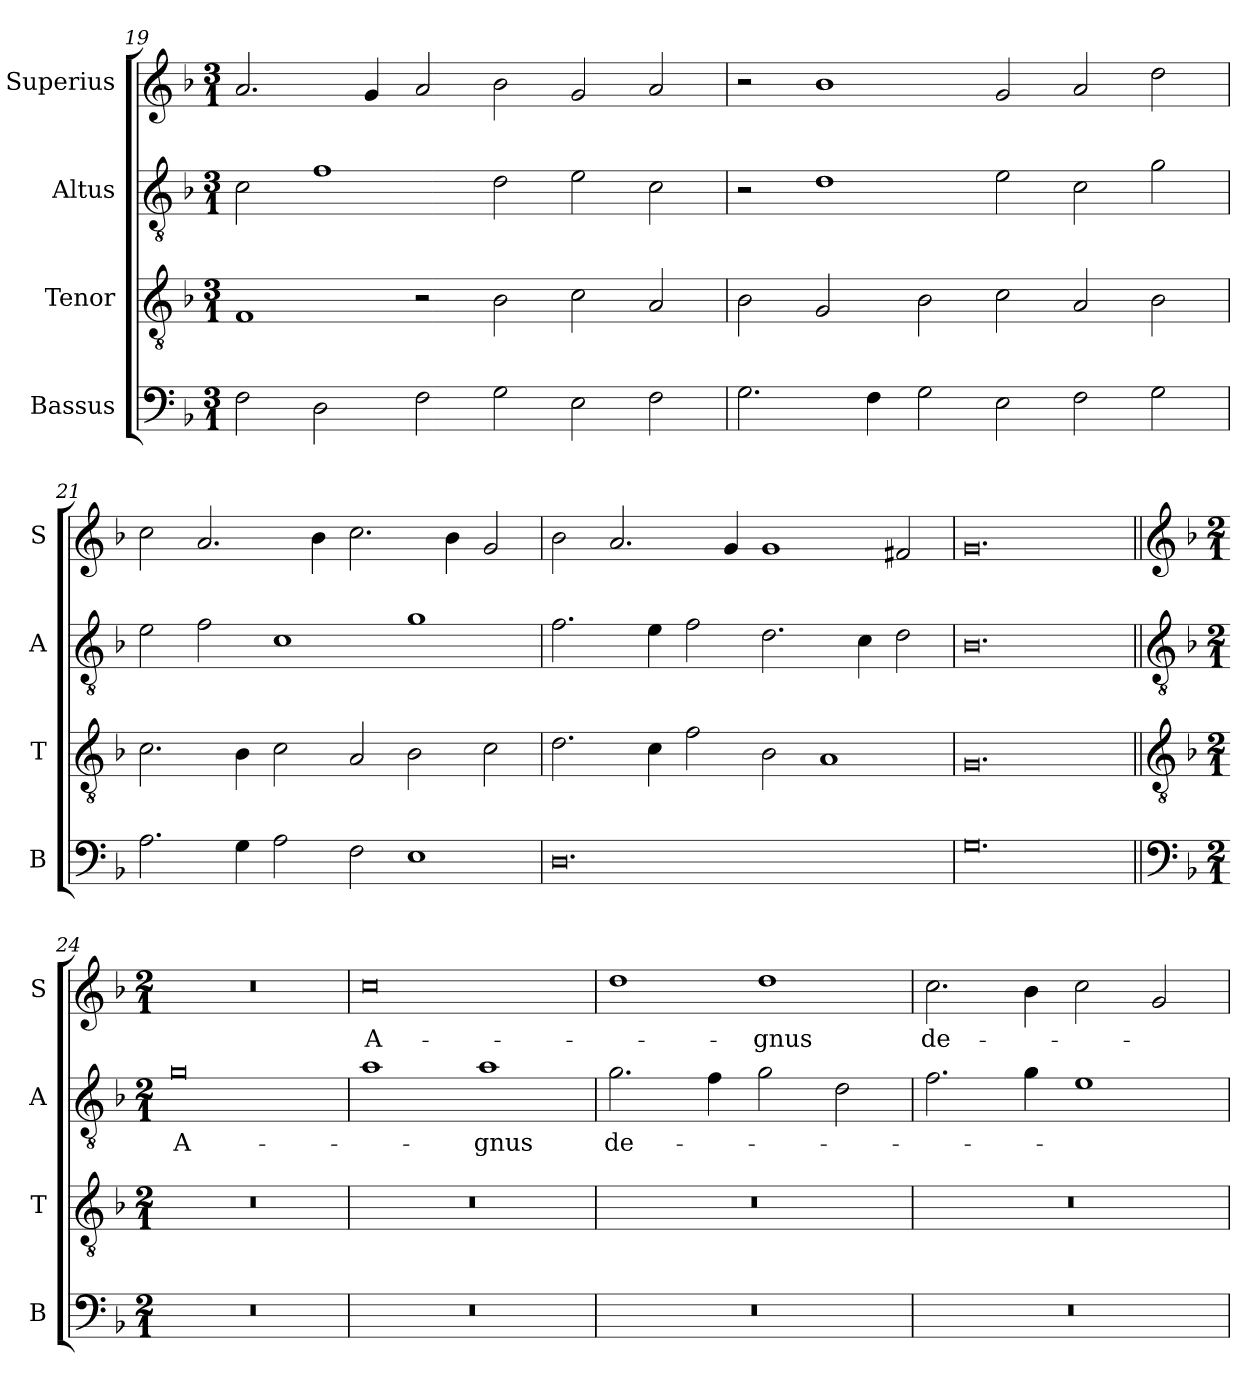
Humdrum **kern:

**kern	**kern	**kern	**text	**kern	**text
*part4	*part3	*part2	*part2	*part1	*part1
*staff4	*staff3	*staff2	*staff2	*staff1	*staff1
*I"Bassus	*I"Tenor	*I"Altus	*	*I"Superius	*
*I'B	*I'T	*I'A	*	*I'S	*
*clefF4	*clefGv2	*clefGv2	*	*clefG2	*
*k[b-]	*k[b-]	*k[b-]	*	*k[b-]	*
*M3/1	*M3/1	*M3/1	*	*M3/1	*
=19	=19	=19	=19	=19	=19
2F\	1F	2c\	.	2.a/	.
2D\	.	1f	.	.	.
.	.	.	.	4g/	.
2F\	2r	.	.	2a/	.
2G\	2B-\	2d\	.	2b-\	.
2E\	2c\	2e\	.	2g/	.
2F\	2A/	2c\	.	2a/	.
=20	=20	=20	=20	=20	=20
2.G\	2B-\	2r	.	2r	.
.	2G/	1d	.	1b-	.
4F\	.	.	.	.	.
2G\	2B-\	.	.	.	.
2E\	2c\	2e\	.	2g/	.
2F\	2A/	2c\	.	2a/	.
2G\	2B-\	2g\	.	2dd\	.
=21	=21	=21	=21	=21	=21
2.A\	2.c\	2e\	.	2cc\	.
.	.	2f\	.	2.a/	.
4G\	4B-\	.	.	.	.
2A\	2c\	1c	.	.	.
.	.	.	.	4b-\	.
2F\	2A/	.	.	2.cc\	.
1E	2B-\	1g	.	.	.
.	.	.	.	4b-\	.
.	2c\	.	.	2g/	.
=22	=22	=22	=22	=22	=22
0.D	2.d\	2.f\	.	2b-\	.
.	.	.	.	2.a/	.
.	4c\	4e\	.	.	.
.	2f\	2f\	.	.	.
.	.	.	.	4g/	.
.	2B-\	2.d\	.	1g	.
.	1A	.	.	.	.
.	.	4c\	.	.	.
.	.	2d\	.	2f#X/	.
=23	=23	=23	=23	=23	=23
0.G	0.G	0.B-	.	0.g	.
!!LO:PB:g=z
=24||	=24||	=24||	=24||	=24||	=24||
*clefF4	*clefGv2	*clefGv2	*	*clefG2	*
*k[b-]	*k[b-]	*k[b-]	*	*k[b-]	*
*M2/1	*M2/1	*M2/1	*	*M2/1	*
0r	0r	0g	A-	0r	.
=25	=25	=25	=25	=25	=25
0r	0r	1a	.	0cc	A-
.	.	1a	-gnus	.	.
=26	=26	=26	=26	=26	=26
0r	0r	2.g\	de-	1dd	.
.	.	4f\	.	.	.
.	.	2g\	.	1dd	-gnus
.	.	2d\	.	.	.
=27	=27	=27	=27	=27	=27
0r	0r	2.f\	.	2.cc\	de-
.	.	4g\	.	4b-\	.
.	.	1e	.	2cc\	.
.	.	.	.	2g/	.
=	=	=	=	=	=
*-	*-	*-	*-	*-	*-
